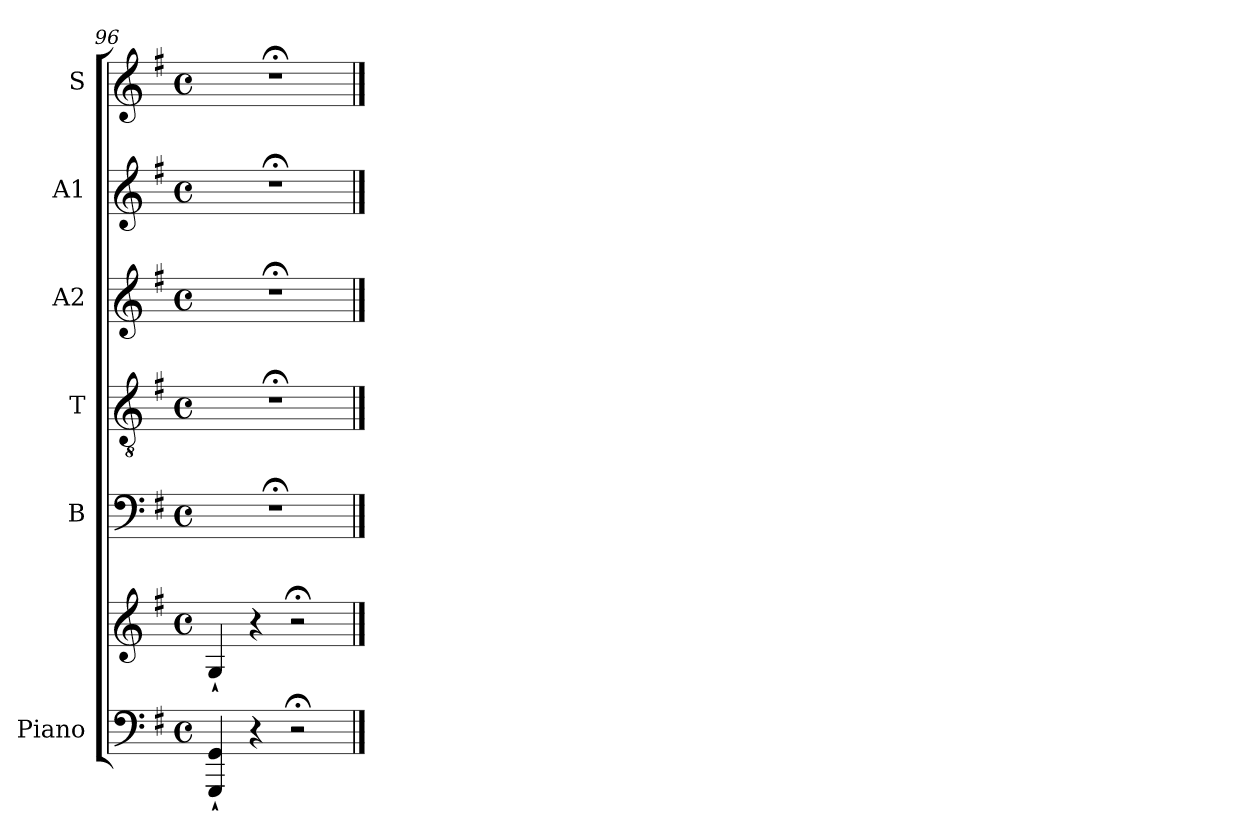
**kern	**kern	**kern	**kern	**kern	**kern	**kern
*part6	*part6	*part5	*part4	*part3	*part2	*part1
*staff7	*staff6	*staff5	*staff4	*staff3	*staff2	*staff1
*I"Piano	*	*I"B	*I"T	*I"A2	*I"A1	*I"S
*I'Pno	*	*I'B	*I'T	*I'A2	*I'A1	*I'S
*clefF4	*clefG2	*clefF4	*clefGv2	*clefG2	*clefG2	*clefG2
*k[f#]	*k[f#]	*k[f#]	*k[f#]	*k[f#]	*k[f#]	*k[f#]
*M4/4	*M4/4	*M4/4	*M4/4	*M4/4	*M4/4	*M4/4
*met(c)	*met(c)	*met(c)	*met(c)	*met(c)	*met(c)	*met(c)
=96	=96	=96	=96	=96	=96	=96
4GGG/` 4GG/`	4G`/	1r;<	1r;<	1r;<	1r;<	1r;<
4r	4r	.	.	.	.	.
2r;<	2r;<	.	.	.	.	.
==	==	==	==	==	==	==
*-	*-	*-	*-	*-	*-	*-
